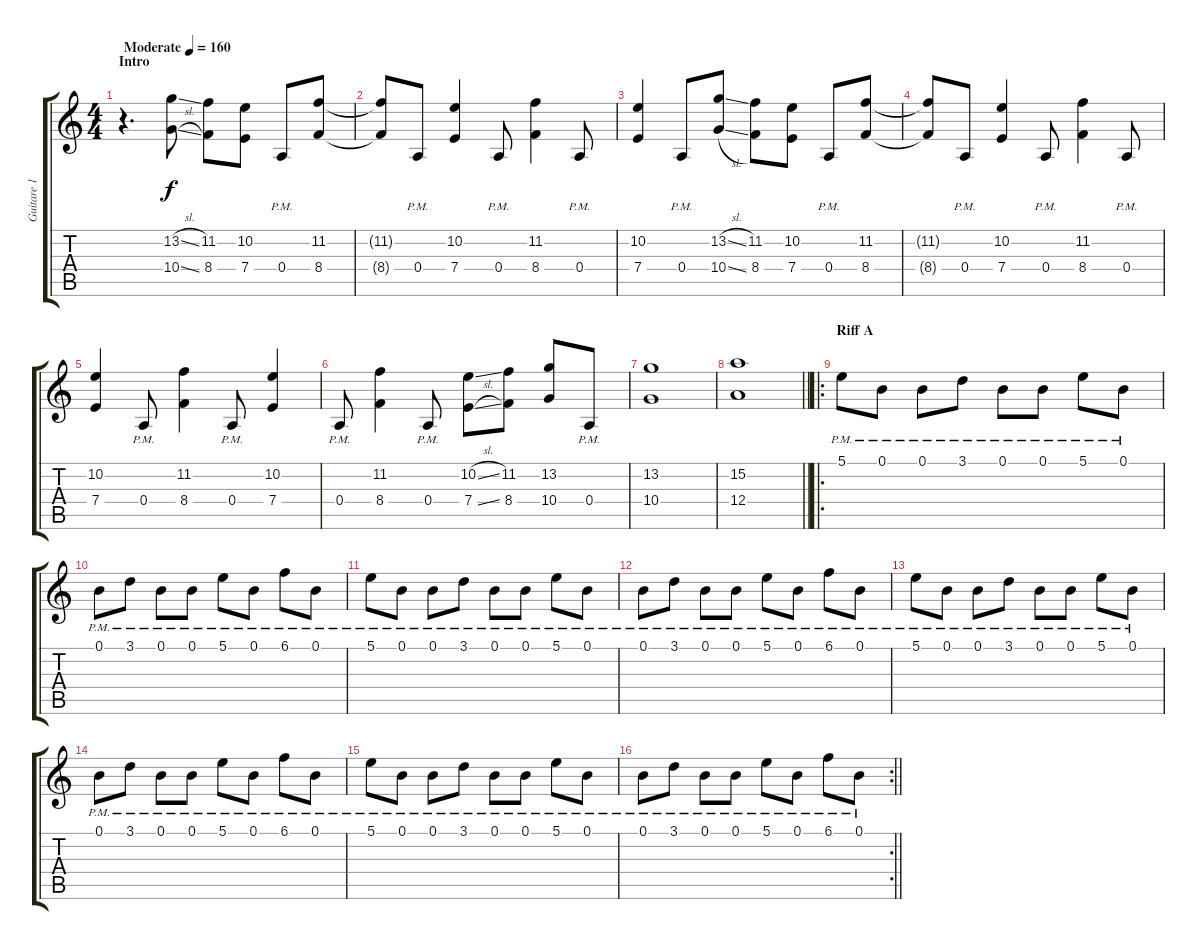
\track ("Guitare 1" "Guitare 1") {instrument distortionguitar}
\staff {score tabs}
\tuning (B3 Gb3 D3 A2 E2 B1) {hide}
\ts (4 4)
\section ("" "Intro")
\tempo (160 "Moderate")
\clef g2
\ks c
r.4{d dy f instrument distortionguitar} (13.2{sl} 10.4{sl}).8 (11.2 8.4).8 (10.2 7.4).8 0.4{pm}.8 (11.2 8.4).8 |
(11.2{t} 8.4{t}).8 0.4{pm}.8 (10.2 7.4).4 0.4{pm}.8 (11.2 8.4).4 0.4{pm}.8 |
(10.2 7.4).4 0.4{pm}.8 (13.2{sl} 10.4{sl}).8 (11.2 8.4).8 (10.2 7.4).8 0.4{pm}.8 (11.2 8.4).8 |
(11.2{t} 8.4{t}).8 0.4{pm}.8 (10.2 7.4).4 0.4{pm}.8 (11.2 8.4).4 0.4{pm}.8 |
(10.2 7.4).4 0.4{pm}.8 (11.2 8.4).4 0.4{pm}.8 (10.2 7.4).4 |
0.4{pm}.8 (11.2 8.4).4 0.4{pm}.8 (10.2{sl} 7.4{sl}).8 (11.2 8.4).8 (13.2 10.4).8 0.4{pm}.8 |
(13.2 10.4).1 |
\barLineRight lightlight
(15.2 12.4).1 |
\ro
\section ("" "Riff A")
5.1{pm}.8 0.1{pm}.8 0.1{pm}.8 3.1{pm}.8 0.1{pm}.8 0.1{pm}.8 5.1{pm}.8 0.1{pm}.8 |
0.1{pm}.8 3.1{pm}.8 0.1{pm}.8 0.1{pm}.8 5.1{pm}.8 0.1{pm}.8 6.1{pm}.8 0.1{pm}.8 |
5.1{pm}.8 0.1{pm}.8 0.1{pm}.8 3.1{pm}.8 0.1{pm}.8 0.1{pm}.8 5.1{pm}.8 0.1{pm}.8 |
0.1{pm}.8 3.1{pm}.8 0.1{pm}.8 0.1{pm}.8 5.1{pm}.8 0.1{pm}.8 6.1{pm}.8 0.1{pm}.8 |
5.1{pm}.8 0.1{pm}.8 0.1{pm}.8 3.1{pm}.8 0.1{pm}.8 0.1{pm}.8 5.1{pm}.8 0.1{pm}.8 |
0.1{pm}.8 3.1{pm}.8 0.1{pm}.8 0.1{pm}.8 5.1{pm}.8 0.1{pm}.8 6.1{pm}.8 0.1{pm}.8 |
5.1{pm}.8 0.1{pm}.8 0.1{pm}.8 3.1{pm}.8 0.1{pm}.8 0.1{pm}.8 5.1{pm}.8 0.1{pm}.8 |
\rc 2
\barLineRight lightlight
0.1{pm}.8 3.1{pm}.8 0.1{pm}.8 0.1{pm}.8 5.1{pm}.8 0.1{pm}.8 6.1{pm}.8 0.1{pm}.8
